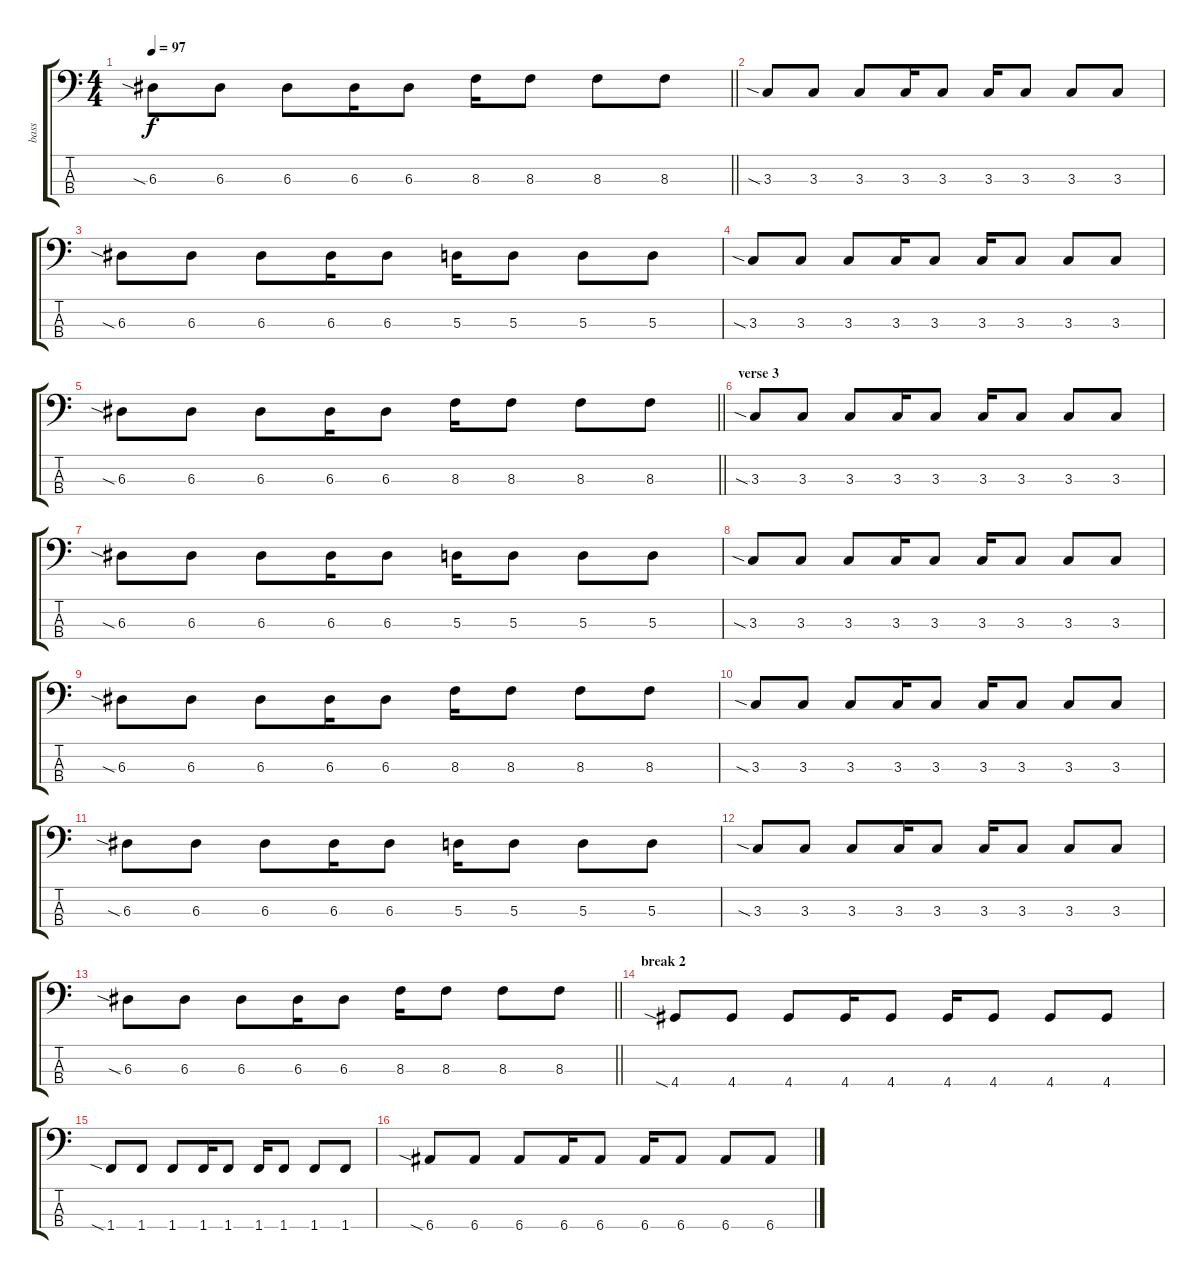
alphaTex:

\track ("bass " "bass ") {instrument electricguitarjazz}
\staff {score tabs}
\tuning (G2 D2 A1 E1) {hide}
\ts (4 4)
\tempo 97
\clef f4
\barLineRight lightlight
\ks c
6.3{sia}.8{dy f} 6.3.8 6.3.8 6.3.16 6.3.8 8.3.16 8.3.8 8.3.8 8.3.8 |
3.3{sia}.8 3.3.8 3.3.8 3.3.16 3.3.8 3.3.16 3.3.8 3.3.8 3.3.8 |
6.3{sia}.8 6.3.8 6.3.8 6.3.16 6.3.8 5.3.16 5.3.8 5.3.8 5.3.8 |
3.3{sia}.8 3.3.8 3.3.8 3.3.16 3.3.8 3.3.16 3.3.8 3.3.8 3.3.8 |
\barLineRight lightlight
6.3{sia}.8 6.3.8 6.3.8 6.3.16 6.3.8 8.3.16 8.3.8 8.3.8 8.3.8 |
\section ("" "verse 3")
3.3{sia}.8 3.3.8 3.3.8 3.3.16 3.3.8 3.3.16 3.3.8 3.3.8 3.3.8 |
6.3{sia}.8 6.3.8 6.3.8 6.3.16 6.3.8 5.3.16 5.3.8 5.3.8 5.3.8 |
3.3{sia}.8 3.3.8 3.3.8 3.3.16 3.3.8 3.3.16 3.3.8 3.3.8 3.3.8 |
6.3{sia}.8 6.3.8 6.3.8 6.3.16 6.3.8 8.3.16 8.3.8 8.3.8 8.3.8 |
3.3{sia}.8 3.3.8 3.3.8 3.3.16 3.3.8 3.3.16 3.3.8 3.3.8 3.3.8 |
6.3{sia}.8 6.3.8 6.3.8 6.3.16 6.3.8 5.3.16 5.3.8 5.3.8 5.3.8 |
3.3{sia}.8 3.3.8 3.3.8 3.3.16 3.3.8 3.3.16 3.3.8 3.3.8 3.3.8 |
\barLineRight lightlight
6.3{sia}.8 6.3.8 6.3.8 6.3.16 6.3.8 8.3.16 8.3.8 8.3.8 8.3.8 |
\section ("" "break 2")
4.4{sia}.8 4.4.8 4.4.8 4.4.16 4.4.8 4.4.16 4.4.8 4.4.8 4.4.8 |
1.4{sia}.8 1.4.8 1.4.8 1.4.16 1.4.8 1.4.16 1.4.8 1.4.8 1.4.8 |
6.4{sia}.8 6.4.8 6.4.8 6.4.16 6.4.8 6.4.16 6.4.8 6.4.8 6.4.8
